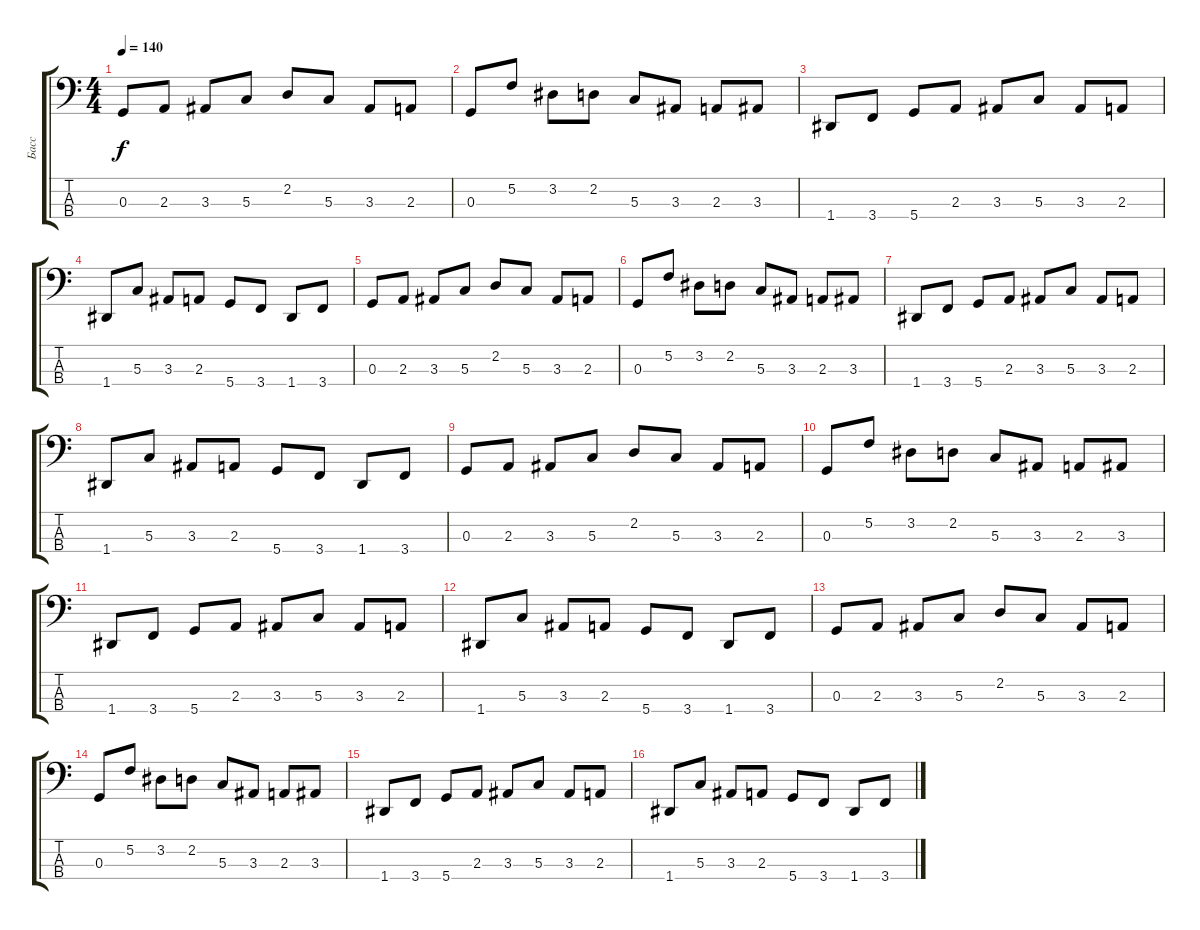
\track ("Басс" "Басс") {instrument electricbassfinger}
\staff {score tabs}
\tuning (F2 C2 G1 D1) {hide}
\ts (4 4)
\tempo 140
\clef f4
\ks c
0.3.8{dy f} 2.3.8 3.3.8 5.3.8 2.2.8 5.3.8 3.3.8 2.3.8 |
0.3.8 5.2.8 3.2.8 2.2.8 5.3.8 3.3.8 2.3.8 3.3.8 |
1.4.8 3.4.8 5.4.8 2.3.8 3.3.8 5.3.8 3.3.8 2.3.8 |
1.4.8 5.3.8 3.3.8 2.3.8 5.4.8 3.4.8 1.4.8 3.4.8 |
0.3.8 2.3.8 3.3.8 5.3.8 2.2.8 5.3.8 3.3.8 2.3.8 |
0.3.8 5.2.8 3.2.8 2.2.8 5.3.8 3.3.8 2.3.8 3.3.8 |
1.4.8 3.4.8 5.4.8 2.3.8 3.3.8 5.3.8 3.3.8 2.3.8 |
1.4.8 5.3.8 3.3.8 2.3.8 5.4.8 3.4.8 1.4.8 3.4.8 |
0.3.8 2.3.8 3.3.8 5.3.8 2.2.8 5.3.8 3.3.8 2.3.8 |
0.3.8 5.2.8 3.2.8 2.2.8 5.3.8 3.3.8 2.3.8 3.3.8 |
1.4.8 3.4.8 5.4.8 2.3.8 3.3.8 5.3.8 3.3.8 2.3.8 |
1.4.8 5.3.8 3.3.8 2.3.8 5.4.8 3.4.8 1.4.8 3.4.8 |
0.3.8 2.3.8 3.3.8 5.3.8 2.2.8 5.3.8 3.3.8 2.3.8 |
0.3.8 5.2.8 3.2.8 2.2.8 5.3.8 3.3.8 2.3.8 3.3.8 |
1.4.8 3.4.8 5.4.8 2.3.8 3.3.8 5.3.8 3.3.8 2.3.8 |
1.4.8 5.3.8 3.3.8 2.3.8 5.4.8 3.4.8 1.4.8 3.4.8
